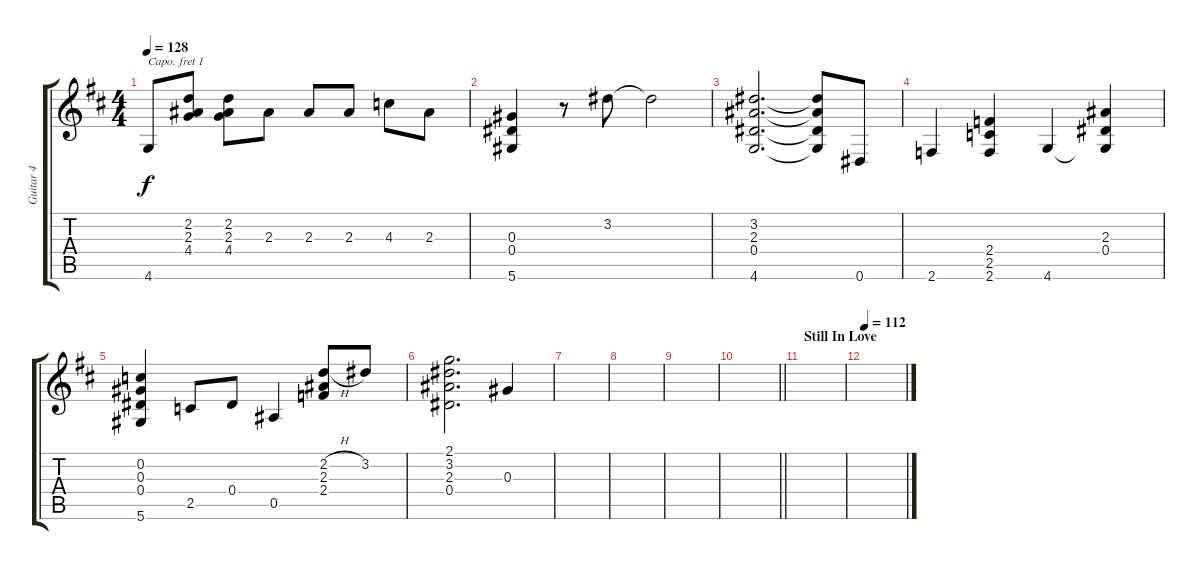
\track ("Guitar 4" "Guitar 4") {instrument distortionguitar}
\staff {score tabs}
\capo 1
\tuning (E4 B3 G3 D3 A2 D2) {hide}
\ts (4 4)
\tempo 128
\clef g2
\ks d
4.6{t}.8{dy f} (2.2 2.3 4.4).8 (2.2 2.3 4.4).8 2.3.8 2.3.8 2.3.8 4.3.8 2.3.8 |
(0.3 0.4 5.6).4 r.8 3.2.8 3.2{t}.2 |
(3.2 2.3 0.4 4.6).2{d} (3.2{t} 2.3{t} 0.4{t} 4.6{t}).8 0.6.8 |
2.6.4 (2.4 2.5 2.6).4 4.6.4 (2.3 0.4 4.6{t}).4 |
(0.2 0.3 0.4 5.6).4 2.5.8 0.4.8 0.5.4 (2.2{h} 2.3 2.4).8 3.2.8 |
(2.1 3.2 2.3 0.4).2{d} 0.3.4 |
|
|
|
\barLineRight lightlight
|
\section ("" "Still In Love")
|
\tempo 112
